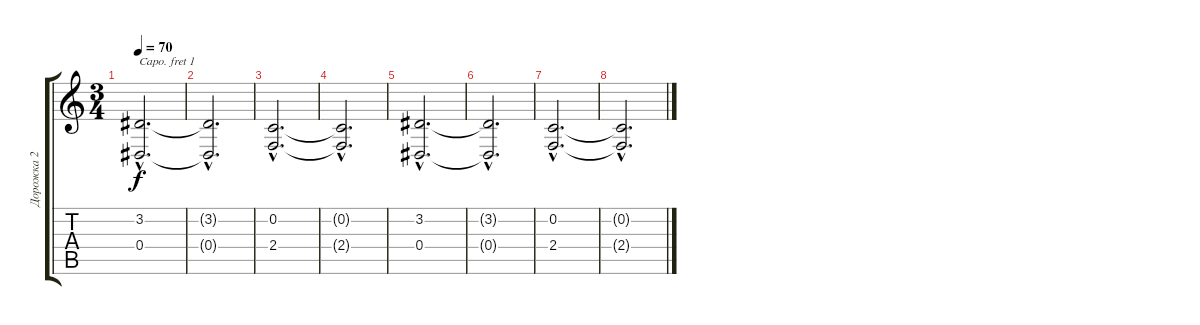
\track ("Дорожка 2" "Дорожка 2") {instrument tremolostrings}
\staff {score tabs}
\capo 1
\tuning (E4 B3 G3 D3 A2 E2) {hide}
\ts (3 4)
\tempo 70
\clef g2
\ks c
(3.2{hac} 0.4{hac}).2{d dy f} |
(3.2{hac t} 0.4{hac t}).2{d} |
(0.2{hac} 2.4{hac}).2{d} |
(0.2{hac t} 2.4{hac t}).2{d} |
(3.2{hac} 0.4{hac}).2{d} |
(3.2{hac t} 0.4{hac t}).2{d} |
(0.2{hac} 2.4{hac}).2{d} |
(0.2{hac t} 2.4{hac t}).2{d}
